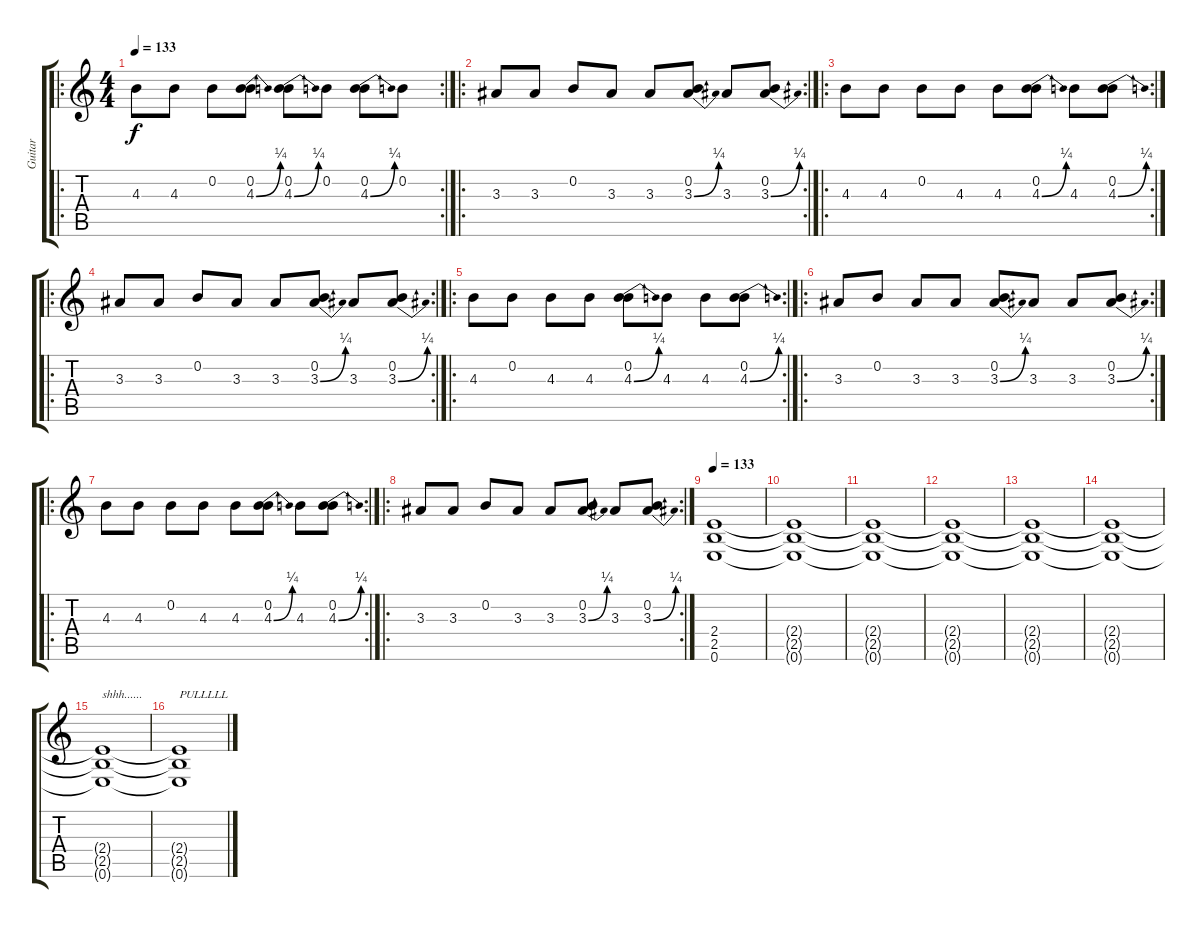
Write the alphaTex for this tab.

\track ("Guitar" "Guitar") {instrument distortionguitar}
\staff {score tabs}
\tuning (E4 B3 G3 D3 A2 E2) {hide}
\ro
\rc 2
\ts (4 4)
\tempo 133
\tempo 110
\tempo 133
\clef g2
\ks c
4.3.8{dy f volume 12 instrument electricguitarclean} 4.3.8 0.2.8 (0.2 4.3{be (bend 0 0 60 1)}).8 (0.2 4.3{be (bend 0 0 60 1)}).8 0.2.8 (0.2 4.3{be (bend 0 0 60 1)}).8 0.2.8 |
\ro
\rc 2
3.3.8 3.3.8 0.2.8 3.3.8 3.3.8 (0.2 3.3{be (bend 0 0 60 1)}).8 3.3.8 (0.2 3.3{be (bend 0 0 60 1)}).8 |
\ro
\rc 2
4.3.8 4.3.8 0.2.8 4.3.8 4.3.8 (0.2 4.3{be (bend 0 0 60 1)}).8 4.3.8 (0.2 4.3{be (bend 0 0 60 1)}).8 |
\ro
\rc 2
3.3.8 3.3.8 0.2.8 3.3.8 3.3.8 (0.2 3.3{be (bend 0 0 60 1)}).8 3.3.8 (0.2 3.3{be (bend 0 0 60 1)}).8 |
\ro
\rc 2
4.3.8 0.2.8 4.3.8 4.3.8 (0.2 4.3{be (bend 0 0 60 1)}).8 4.3.8 4.3.8 (0.2 4.3{be (bend 0 0 60 1)}).8 |
\ro
\rc 2
3.3.8 0.2.8 3.3.8 3.3.8 (0.2 3.3{be (bend 0 0 60 1)}).8 3.3.8 3.3.8 (0.2 3.3{be (bend 0 0 60 1)}).8 |
\ro
\rc 2
4.3.8 4.3.8 0.2.8 4.3.8 4.3.8 (0.2 4.3{be (bend 0 0 60 1)}).8 4.3.8 (0.2 4.3{be (bend 0 0 60 1)}).8 |
\ro
\rc 2
3.3.8 3.3.8 0.2.8 3.3.8 3.3.8 (0.2 3.3{be (bend 0 0 60 1)}).8 3.3.8 (0.2 3.3{be (bend 0 0 60 1)}).8 |
\tempo 133
(2.4 2.5 0.6).1{volume 16 balance 3 instrument distortionguitar} |
(2.4{t} 2.5{t} 0.6{t}).1 |
(2.4{t} 2.5{t} 0.6{t}).1 |
(2.4{t} 2.5{t} 0.6{t}).1 |
(2.4{t} 2.5{t} 0.6{t}).1 |
(2.4{t} 2.5{t} 0.6{t}).1 |
(2.4{t} 2.5{t} 0.6{t}).1{txt "shhh......"} |
(2.4{t} 2.5{t} 0.6{t}).1{txt "PULLLLL "}
